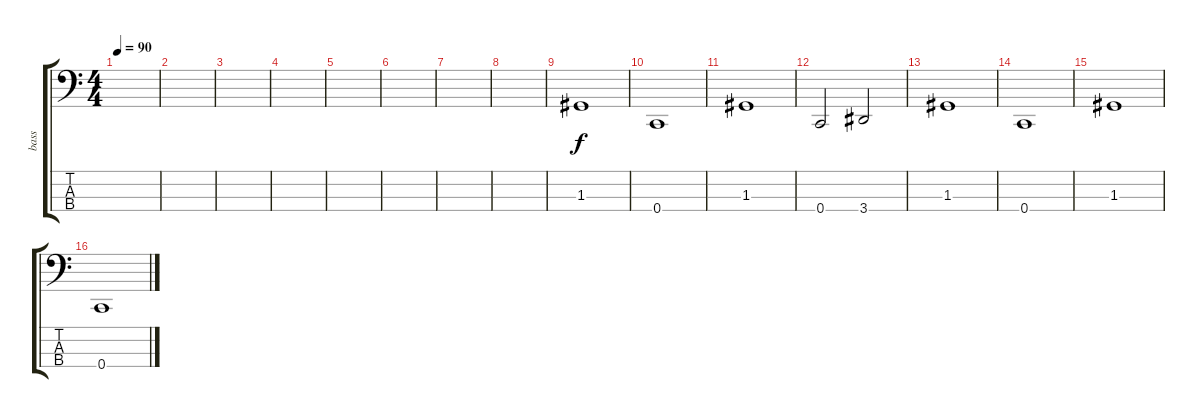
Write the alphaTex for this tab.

\track ("bass" "bass") {instrument electricbassfinger}
\staff {score tabs}
\tuning (F2 C2 G1 C1) {hide}
\ts (4 4)
\tempo 90
\clef f4
\ks c
|
|
|
|
|
|
|
|
1.3.1 |
0.4.1 |
1.3.1 |
0.4.2 3.4.2 |
1.3.1 |
0.4.1 |
1.3.1 |
0.4.1
